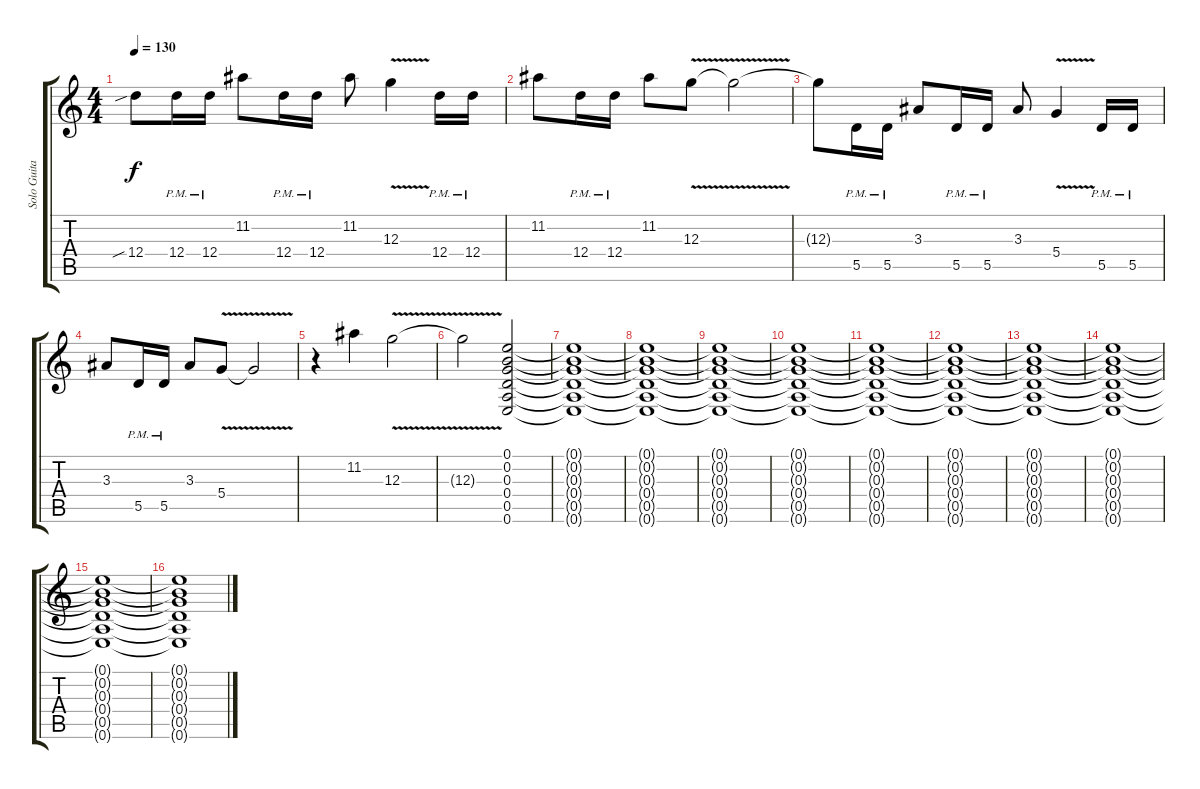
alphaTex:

\track ("Solo Guitar" "Solo Guita") {instrument distortionguitar}
\staff {score tabs}
\tuning (E4 B3 G3 D3 A2 E2) {hide}
\ts (4 4)
\tempo 130
\clef g2
\ks c
12.4{sib}.8{dy f} 12.4{pm}.16 12.4{pm}.16 11.2.8 12.4{pm}.16 12.4{pm}.16 11.2.8 12.3{v}.4 12.4{pm}.16 12.4{pm}.16 |
11.2.8 12.4{pm}.16 12.4{pm}.16 11.2.8 12.3{v}.8 12.3{t}.2 |
12.3{t}.8 5.5{pm}.16 5.5{pm}.16 3.3.8 5.5{pm}.16 5.5{pm}.16 3.3.8 5.4{v}.4 5.5{pm}.16 5.5{pm}.16 |
3.3.8 5.5{pm}.16 5.5{pm}.16 3.3.8 5.4{v}.8 5.4{t}.2 |
r.4 11.2.4 12.3{v}.2 |
12.3{t}.2 (0.1 0.2 0.3 0.4 0.5 0.6).2{volume 7 instrument helicopter} |
(0.1{t} 0.2{t} 0.3{t} 0.4{t} 0.5{t} 0.6{t}).1 |
(0.1{t} 0.2{t} 0.3{t} 0.4{t} 0.5{t} 0.6{t}).1 |
(0.1{t} 0.2{t} 0.3{t} 0.4{t} 0.5{t} 0.6{t}).1 |
(0.1{t} 0.2{t} 0.3{t} 0.4{t} 0.5{t} 0.6{t}).1 |
(0.1{t} 0.2{t} 0.3{t} 0.4{t} 0.5{t} 0.6{t}).1{volume 0} |
(0.1{t} 0.2{t} 0.3{t} 0.4{t} 0.5{t} 0.6{t}).1 |
(0.1{t} 0.2{t} 0.3{t} 0.4{t} 0.5{t} 0.6{t}).1 |
(0.1{t} 0.2{t} 0.3{t} 0.4{t} 0.5{t} 0.6{t}).1 |
(0.1{t} 0.2{t} 0.3{t} 0.4{t} 0.5{t} 0.6{t}).1 |
(0.1{t} 0.2{t} 0.3{t} 0.4{t} 0.5{t} 0.6{t}).1
